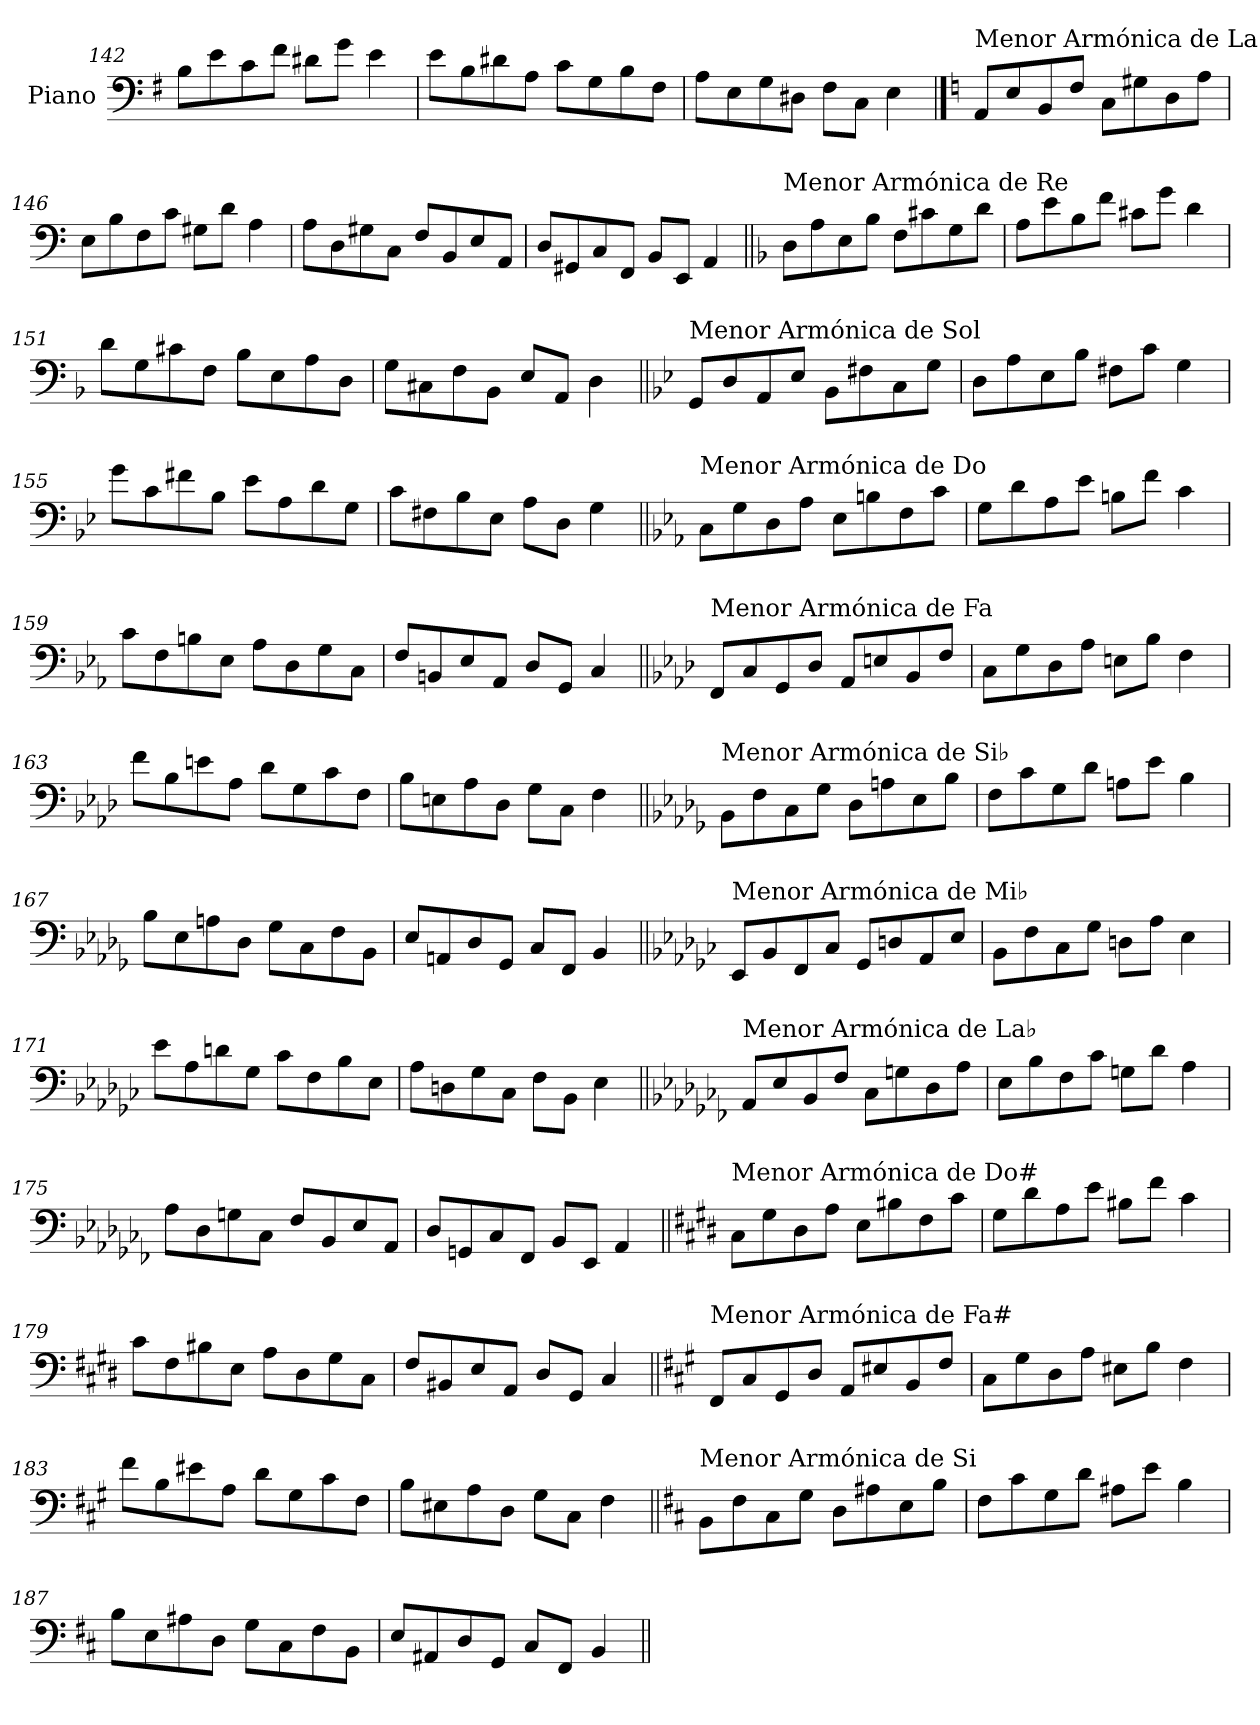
**kern
*part1
*staff1
*I"Piano
*I'Pno.
*clefF4
*k[f#]
=142
8B\L
8e\
8c\
8f#\J
8d#X\L
8g\J
4e\
=143
8e\L
8B\
8d#X\
8A\J
8c\L
8G\
8B\
8F#\J
=144
8A\L
8E\
8G\
8D#X\J
8F#\L
8C\J
4E\
!!LO:PB:g=z
==145
*k[]
!LO:TX:a:t=Menor Armónica de La
8AA/L
8E/
8BB/
8F/J
8C\L
8G#X\
8D\
8A\J
=146
8E\L
8B\
8F\
8c\J
8G#X\L
8d\J
4A\
=147
8A\L
8D\
8G#X\
8C\J
8F/L
8BB/
8E/
8AA/J
=148
8D/L
8GG#X/
8C/
8FF/J
8BB/L
8EE/J
4AA/
!!LO:LB:g=z
=149||
*k[b-]
!LO:TX:a:t=Menor Armónica de Re
8D\L
8A\
8E\
8B-\J
8F\L
8c#X\
8G\
8d\J
=150
8A\L
8e\
8B-\
8f\J
8c#X\L
8g\J
4d\
=151
8d\L
8G\
8c#X\
8F\J
8B-\L
8E\
8A\
8D\J
=152
8G\L
8C#X\
8F\
8BB-\J
8E/L
8AA/J
4D\
!!LO:LB:g=z
=153||
*k[b-e-]
!LO:TX:a:t=Menor Armónica de Sol
8GG/L
8D/
8AA/
8E-/J
8BB-\L
8F#X\
8C\
8G\J
=154
8D\L
8A\
8E-\
8B-\J
8F#X\L
8c\J
4G\
=155
8g\L
8c\
8f#X\
8B-\J
8e-\L
8A\
8d\
8G\J
=156
8c\L
8F#X\
8B-\
8E-\J
8A\L
8D\J
4G\
!!LO:LB:g=z
=157||
*k[b-e-a-]
!LO:TX:a:t=Menor Armónica de Do
8C\L
8G\
8D\
8A-\J
8E-\L
8Bn\
8F\
8c\J
=158
8G\L
8d\
8A-\
8e-\J
8Bn\L
8f\J
4c\
=159
8c\L
8F\
8Bn\
8E-\J
8A-\L
8D\
8G\
8C\J
=160
8F/L
8BBn/
8E-/
8AA-/J
8D/L
8GG/J
4C/
!!LO:LB:g=z
=161||
*k[b-e-a-d-]
!LO:TX:a:t=Menor Armónica de Fa
8FF/L
8C/
8GG/
8D-/J
8AA-/L
8En/
8BB-/
8F/J
=162
8C\L
8G\
8D-\
8A-\J
8En\L
8B-\J
4F\
=163
8f\L
8B-\
8en\
8A-\J
8d-\L
8G\
8c\
8F\J
=164
8B-\L
8En\
8A-\
8D-\J
8G\L
8C\J
4F\
!!LO:LB:g=z
=165||
*k[b-e-a-d-g-]
!LO:TX:a:t=Menor Armónica de Si♭
8BB-\L
8F\
8C\
8G-\J
8D-\L
8An\
8E-\
8B-\J
=166
8F\L
8c\
8G-\
8d-\J
8An\L
8e-\J
4B-\
=167
8B-\L
8E-\
8An\
8D-\J
8G-\L
8C\
8F\
8BB-\J
=168
8E-/L
8AAn/
8D-/
8GG-/J
8C/L
8FF/J
4BB-/
!!LO:LB:g=z
=169||
*k[b-e-a-d-g-c-]
!LO:TX:a:t=Menor Armónica de Mi♭
8EE-/L
8BB-/
8FF/
8C-/J
8GG-/L
8Dn/
8AA-/
8E-/J
=170
8BB-\L
8F\
8C-\
8G-\J
8Dn\L
8A-\J
4E-\
=171
8e-\L
8A-\
8dn\
8G-\J
8c-\L
8F\
8B-\
8E-\J
=172
8A-\L
8Dn\
8G-\
8C-\J
8F\L
8BB-\J
4E-\
!!LO:LB:g=z
=173||
*k[b-e-a-d-g-c-f-]
!LO:TX:a:t=Menor Armónica de La♭
8AA-/L
8E-/
8BB-/
8F-/J
8C-\L
8Gn\
8D-\
8A-\J
=174
8E-\L
8B-\
8F-\
8c-\J
8Gn\L
8d-\J
4A-\
=175
8A-\L
8D-\
8Gn\
8C-\J
8F-/L
8BB-/
8E-/
8AA-/J
=176
8D-/L
8GGn/
8C-/
8FF-/J
8BB-/L
8EE-/J
4AA-/
!!LO:LB:g=z
=177||
*k[f#c#g#d#]
!LO:TX:a:t=Menor Armónica de Do#
8C#\L
8G#\
8D#\
8A\J
8E\L
8B#X\
8F#\
8c#\J
=178
8G#\L
8d#\
8A\
8e\J
8B#X\L
8f#\J
4c#\
=179
8c#\L
8F#\
8B#X\
8E\J
8A\L
8D#\
8G#\
8C#\J
=180
8F#/L
8BB#X/
8E/
8AA/J
8D#/L
8GG#/J
4C#/
!!LO:LB:g=z
=181||
*k[f#c#g#]
!LO:TX:a:t=Menor Armónica de Fa#
8FF#/L
8C#/
8GG#/
8D/J
8AA/L
8E#X/
8BB/
8F#/J
=182
8C#\L
8G#\
8D\
8A\J
8E#X\L
8B\J
4F#\
=183
8f#\L
8B\
8e#X\
8A\J
8d\L
8G#\
8c#\
8F#\J
=184
8B\L
8E#X\
8A\
8D\J
8G#\L
8C#\J
4F#\
!!LO:LB:g=z
=185||
*k[f#c#]
!LO:TX:a:t=Menor Armónica de Si
8BB\L
8F#\
8C#\
8G\J
8D\L
8A#X\
8E\
8B\J
=186
8F#\L
8c#\
8G\
8d\J
8A#X\L
8e\J
4B\
=187
8B\L
8E\
8A#X\
8D\J
8G\L
8C#\
8F#\
8BB\J
=188
8E/L
8AA#X/
8D/
8GG/J
8C#/L
8FF#/J
4BB/
=||
*-
